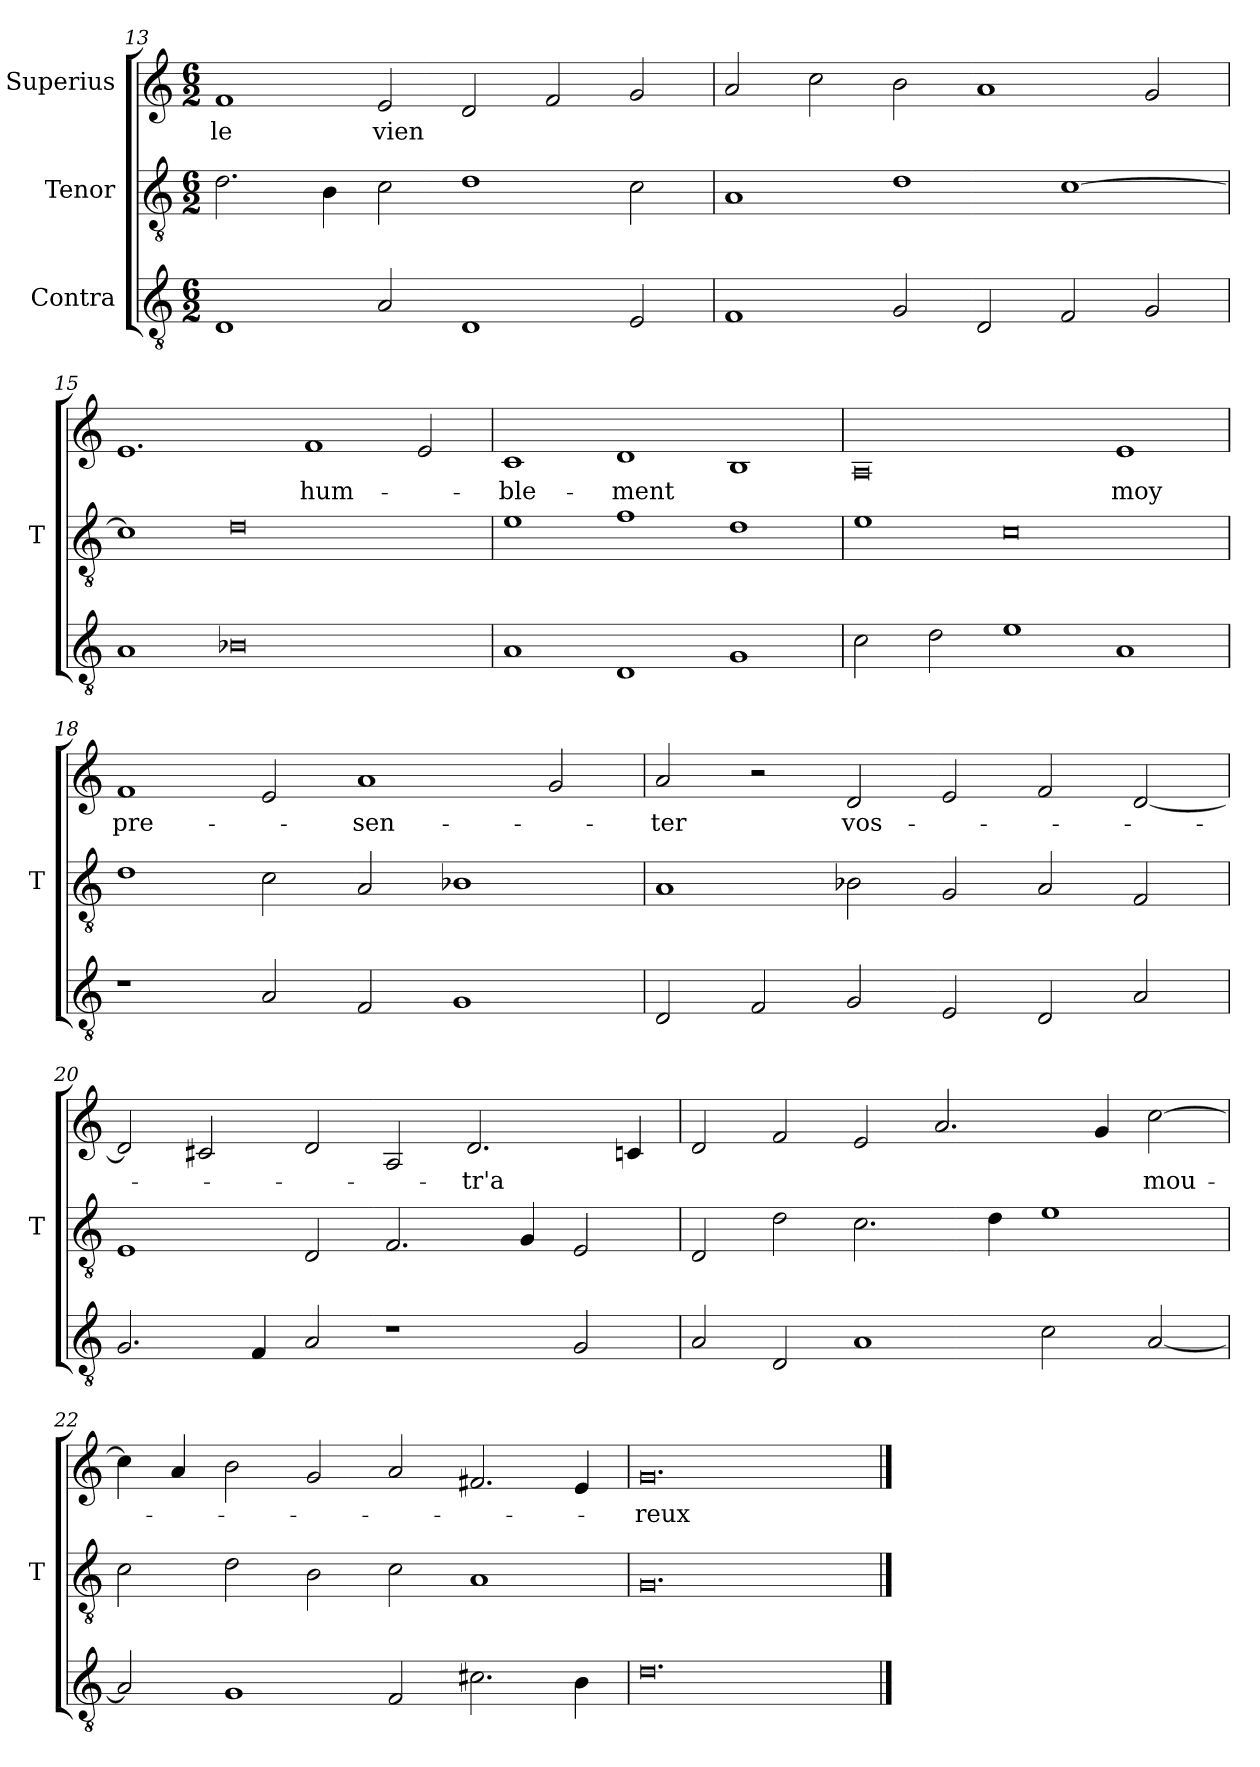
**kern	**kern	**kern	**text
*part3	*part2	*part1	*part1
*staff3	*staff2	*staff1	*staff1
*I"Contra	*I"Tenor	*I"Superius	*
*	*I'T	*	*
*clefGv2	*clefGv2	*clefG2	*
*M6/2	*M6/2	*M6/2	*
=13	=13	=13	=13
1D	2.d	1f	-le
.	4B	.	.
2A	2c	2e	-vien
1D	1d	2d	.
.	.	2f	.
2E	2c	2g	.
=14	=14	=14	=14
1F	1A	2a	.
.	.	2cc	.
2G	1d	2b	.
2D	.	1a	.
2F	[1c	.	.
2G	.	2g	.
=15	=15	=15	=15
1A	1c]	1.e	.
0B-X	0d	.	.
.	.	1f	hum-
.	.	2e	.
=16	=16	=16	=16
1A	1e	1c	-ble-
1D	1f	1d	-ment
1G	1d	1B	.
=17	=17	=17	=17
2c	1e	0A	.
2d	.	.	.
1e	0c	.	.
1A	.	1e	-moy
=18	=18	=18	=18
1r	1d	1f	pre-
2A	2c	2e	.
2F	2A	1a	-sen-
1G	1B-X	.	.
.	.	2g	.
=19	=19	=19	=19
2D	1A	2a	-ter
2F	.	2r	.
2G	2B-X	2d	vos-
2E	2G	2e	.
2D	2A	2f	.
2A	2F	[2d	.
=20	=20	=20	=20
2.G	1E	2d]	.
.	.	2c#X	.
4F	.	.	.
2A	2D	2d	.
1r	2.F	2A	.
.	.	2.d	-tr'a
.	4G	.	.
2G	2E	.	.
.	.	4c	.
=21	=21	=21	=21
2A	2D	2d	.
2D	2d	2f	.
1A	2.c	2e	.
.	.	2.a	.
.	4d	.	.
2c	1e	.	.
.	.	4g	.
[2A	.	[2cc	mou-
=22	=22	=22	=22
2A]	2c	4cc]	.
.	.	4a	.
1G	2d	2b	.
.	2B	2g	.
2F	2c	2a	.
2.c#X	1A	2.f#X	.
4B	.	4e	.
=23	=23	=23	=23
0.d	0.G	0.g	-reux
==	==	==	==
*-	*-	*-	*-
